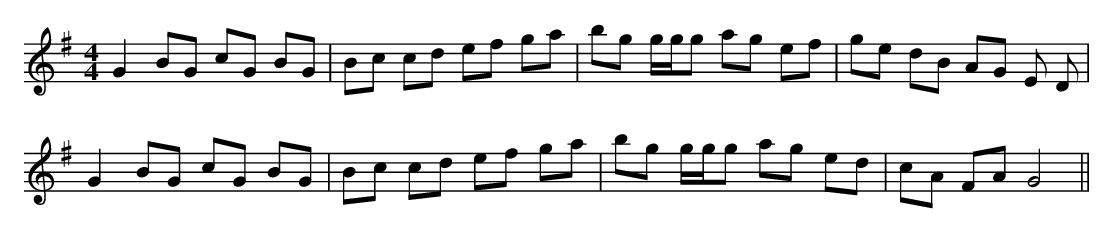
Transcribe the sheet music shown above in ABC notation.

X:1
M:4/4
K:G
G2 BG cG BG|Bc cd ef ga|bg g/g/g ag ef|ge dB AG E D|
G2 BG cG BG|Bc cd ef ga|bg g/g/g ag ed|cA FA G4||
